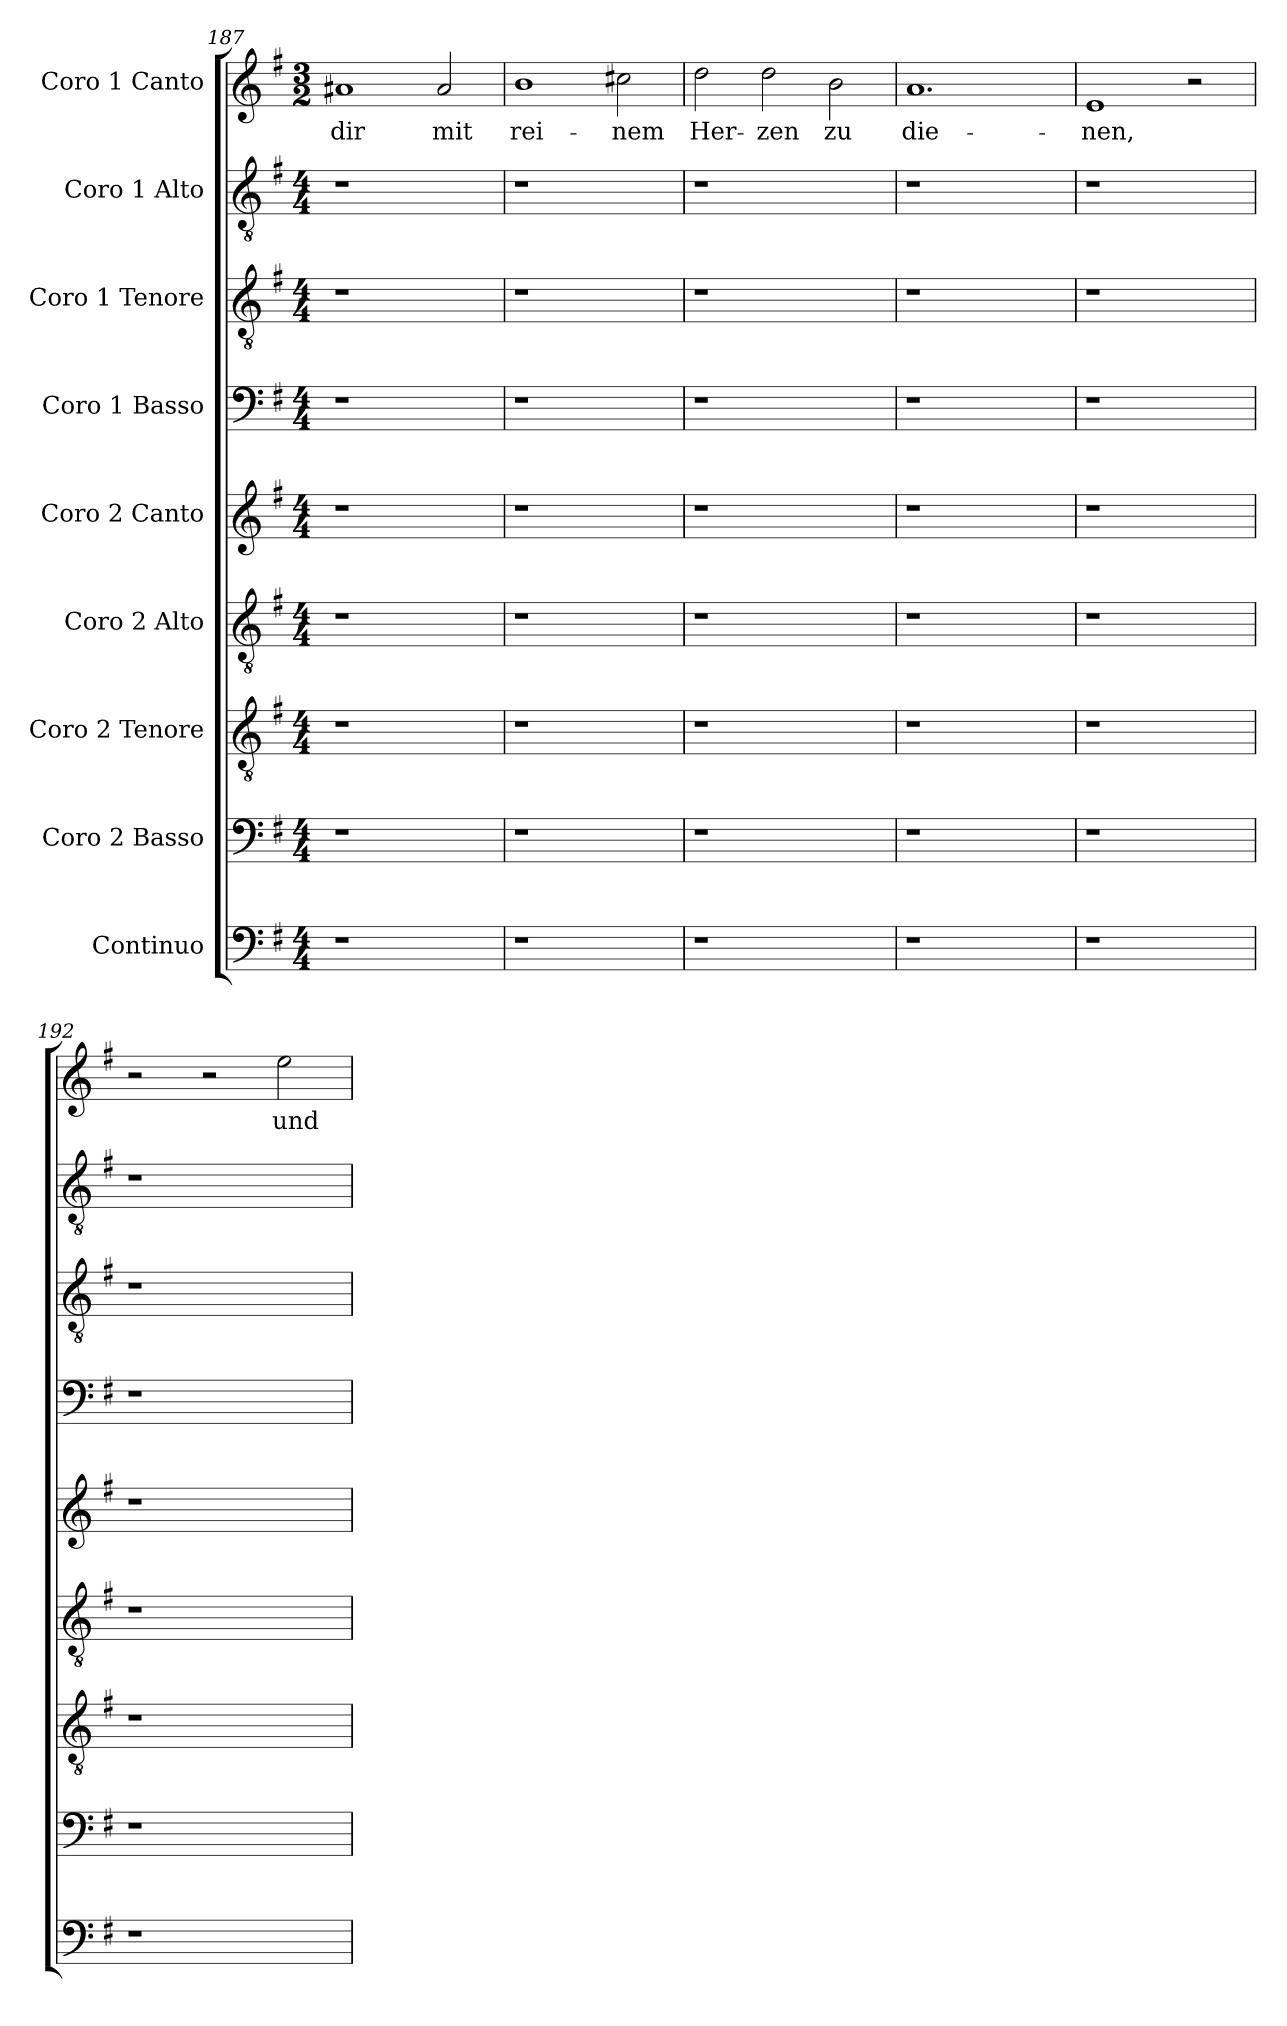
**kern	**kern	**kern	**kern	**kern	**kern	**kern	**kern	**kern	**text
*part9	*part8	*part7	*part6	*part5	*part4	*part3	*part2	*part1	*part1
*staff9	*staff8	*staff7	*staff6	*staff5	*staff4	*staff3	*staff2	*staff1	*staff1
*I"Continuo	*I"Coro 2  Basso	*I"Coro 2  Tenore	*I"Coro 2  Alto	*I"Coro 2  Canto	*I"Coro 1  Basso	*I"Coro 1  Tenore	*I"Coro 1  Alto	*I"Coro 1  Canto	*
!!LO:LB:g=z
*clefF4	*clefF4	*clefGv2	*clefGv2	*clefG2	*clefF4	*clefGv2	*clefGv2	*clefG2	*
*k[f#]	*k[f#]	*k[f#]	*k[f#]	*k[f#]	*k[f#]	*k[f#]	*k[f#]	*k[f#]	*
*G:	*G:	*G:	*G:	*G:	*G:	*G:	*G:	*G:	*
*M4/4	*M4/4	*M4/4	*M4/4	*M4/4	*M4/4	*M4/4	*M4/4	*M3/2	*
=187	=187	=187	=187	=187	=187	=187	=187	=187	=187
!	!	!	!	!	!	!	!	!	!LO:LY:b:cj
1r	1r	1r	1r	1r	1r	1r	1r	1a#X	dir
!	!	!	!	!	!	!	!	!	!LO:LY:b:cj
2ryy	2ryy	2ryy	2ryy	2ryy	2ryy	2ryy	2ryy	2a#/	mit
=188	=188	=188	=188	=188	=188	=188	=188	=188	=188
!	!	!	!	!	!	!	!	!	!LO:LY:b:cj
1r	1r	1r	1r	1r	1r	1r	1r	1b	rei-
!	!	!	!	!	!	!	!	!	!LO:LY:b:cj
2ryy	2ryy	2ryy	2ryy	2ryy	2ryy	2ryy	2ryy	2cc#X\	-nem
=189	=189	=189	=189	=189	=189	=189	=189	=189	=189
!	!	!	!	!	!	!	!	!	!LO:LY:b:cj
1r	1r	1r	1r	1r	1r	1r	1r	2dd\	Her-
!	!	!	!	!	!	!	!	!	!LO:LY:b:cj
.	.	.	.	.	.	.	.	2dd\	-zen
!	!	!	!	!	!	!	!	!	!LO:LY:b:cj
2ryy	2ryy	2ryy	2ryy	2ryy	2ryy	2ryy	2ryy	2b\	zu
=190	=190	=190	=190	=190	=190	=190	=190	=190	=190
!	!	!	!	!	!	!	!	!	!LO:LY:b:cj
1r	1r	1r	1r	1r	1r	1r	1r	1.a	die-
2ryy	2ryy	2ryy	2ryy	2ryy	2ryy	2ryy	2ryy	.	.
=191	=191	=191	=191	=191	=191	=191	=191	=191	=191
!	!	!	!	!	!	!	!	!	!LO:LY:b:cj
1r	1r	1r	1r	1r	1r	1r	1r	1e	-nen,
2ryy	2ryy	2ryy	2ryy	2ryy	2ryy	2ryy	2ryy	2r	.
=192	=192	=192	=192	=192	=192	=192	=192	=192	=192
1r	1r	1r	1r	1r	1r	1r	1r	2r	.
.	.	.	.	.	.	.	.	2r	.
!	!	!	!	!	!	!	!	!	!LO:LY:b:cj
2ryy	2ryy	2ryy	2ryy	2ryy	2ryy	2ryy	2ryy	2ee\	und
=	=	=	=	=	=	=	=	=	=
*-	*-	*-	*-	*-	*-	*-	*-	*-	*-
